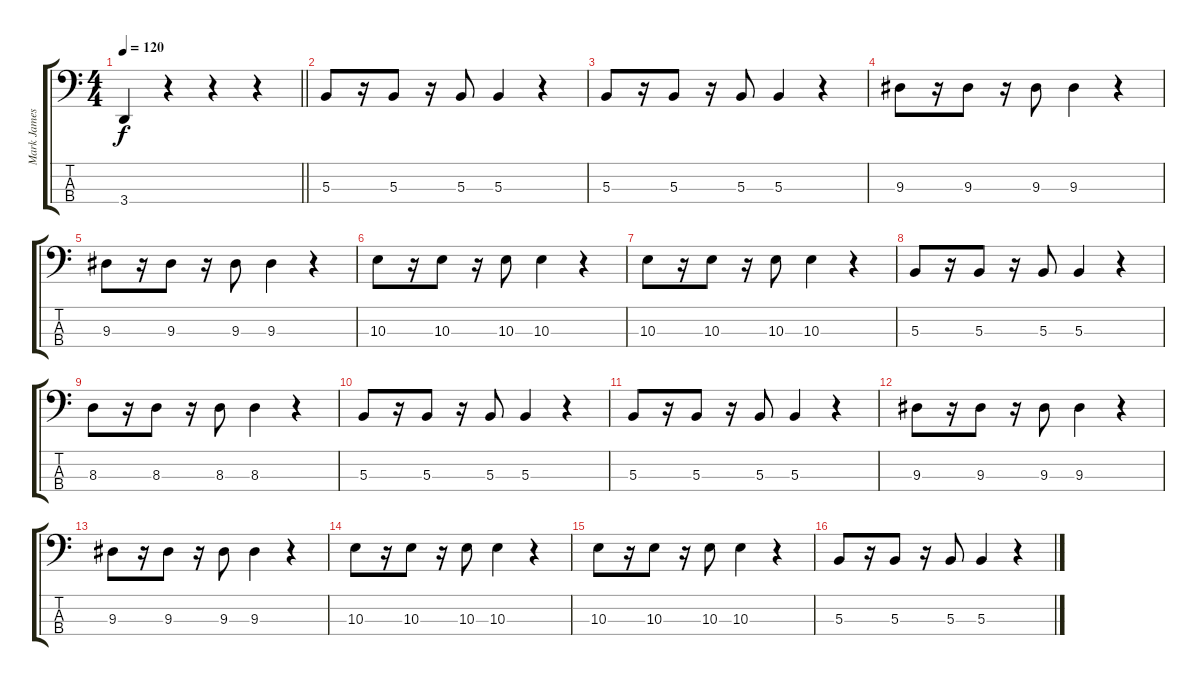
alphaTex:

\track ("Mark James (Bass)" "Mark James") {instrument electricbassfinger}
\staff {score tabs}
\tuning (E2 B1 Gb1 B0) {hide}
\ts (4 4)
\tempo 120
\clef f4
\barLineRight lightlight
\ks c
3.4.4{dy f} r.4 r.4 r.4 |
5.3.8 r.16 5.3.8 r.16 5.3.8 5.3.4 r.4 |
5.3.8 r.16 5.3.8 r.16 5.3.8 5.3.4 r.4 |
9.3.8 r.16 9.3.8 r.16 9.3.8 9.3.4 r.4 |
9.3.8 r.16 9.3.8 r.16 9.3.8 9.3.4 r.4 |
10.3.8 r.16 10.3.8 r.16 10.3.8 10.3.4 r.4 |
10.3.8 r.16 10.3.8 r.16 10.3.8 10.3.4 r.4 |
5.3.8 r.16 5.3.8 r.16 5.3.8 5.3.4 r.4 |
8.3.8 r.16 8.3.8 r.16 8.3.8 8.3.4 r.4 |
5.3.8 r.16 5.3.8 r.16 5.3.8 5.3.4 r.4 |
5.3.8 r.16 5.3.8 r.16 5.3.8 5.3.4 r.4 |
9.3.8 r.16 9.3.8 r.16 9.3.8 9.3.4 r.4 |
9.3.8 r.16 9.3.8 r.16 9.3.8 9.3.4 r.4 |
10.3.8 r.16 10.3.8 r.16 10.3.8 10.3.4 r.4 |
10.3.8 r.16 10.3.8 r.16 10.3.8 10.3.4 r.4 |
5.3.8 r.16 5.3.8 r.16 5.3.8 5.3.4 r.4
